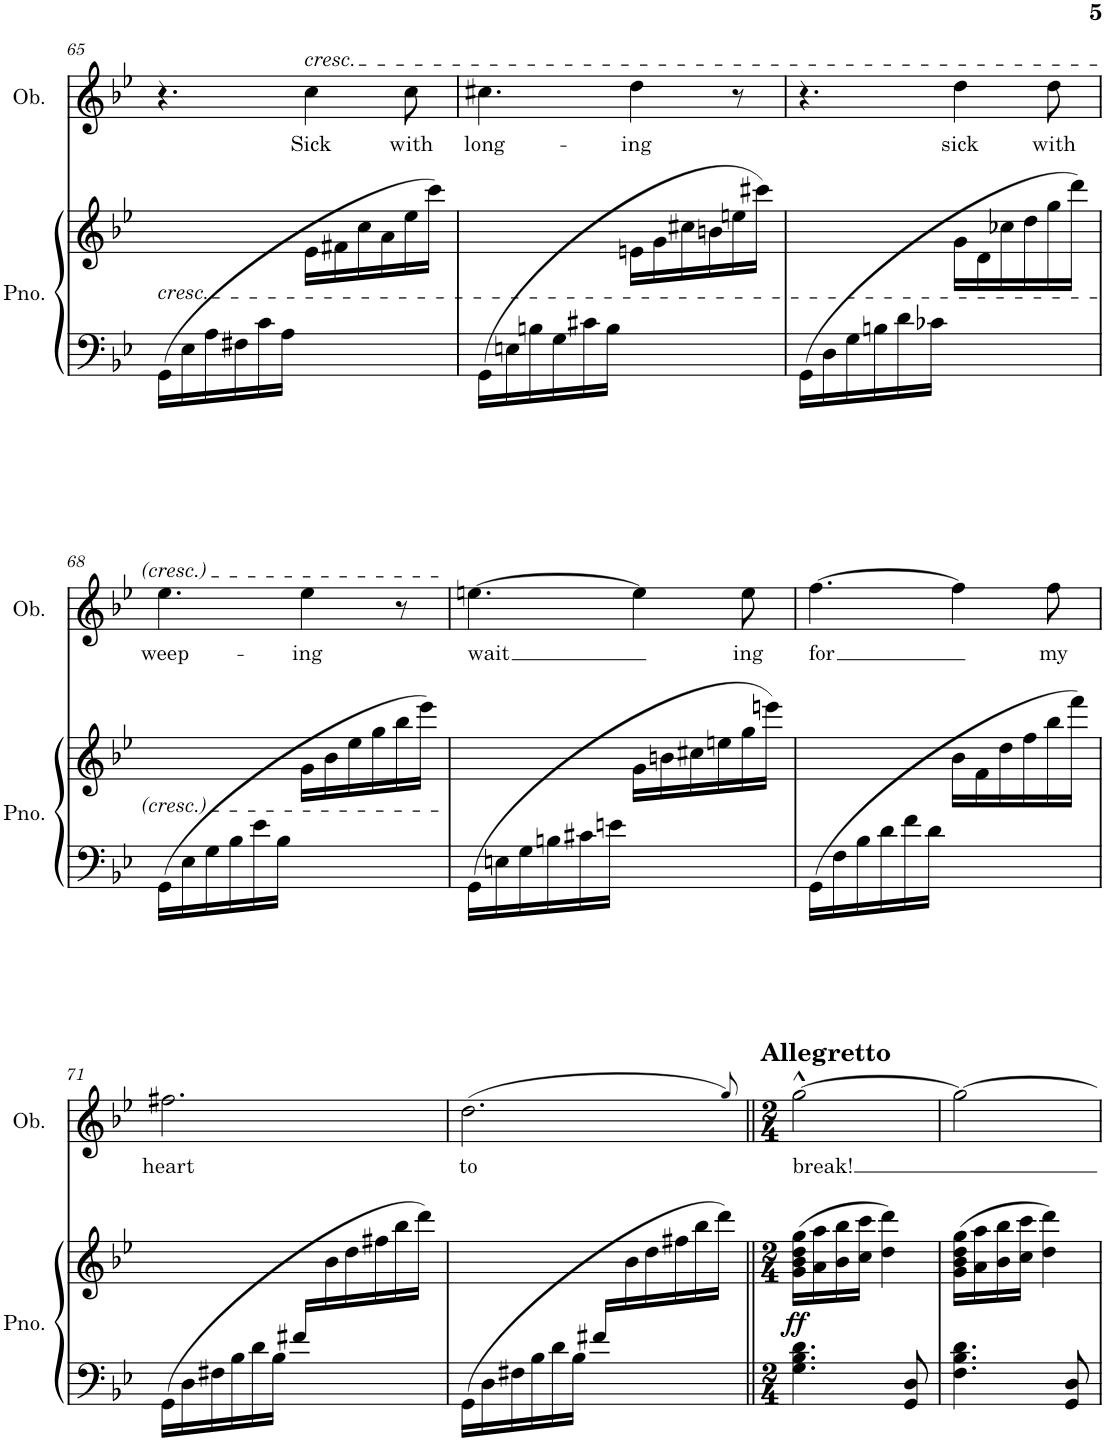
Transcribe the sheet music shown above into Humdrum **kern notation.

**kern	**kern	**dynam	**kern	**text
*part2	*part2	*part2	*part1	*part1
*staff3	*staff2	*staff2/3	*staff1	*staff1
*I"Piano	*	*	*I"Oboe	*
*I'Pno.	*	*	*I'Ob.	*
!!LO:PB:g=z
*clefF4	*clefG2	*	*clefG2	*
*k[b-e-]	*k[b-e-]	*	*k[b-e-]	*
*M6/8	*M6/8	*	*M6/8	*
=65	=65	=65	=65	=65
!	!LO:TX:b:i:t=cresc.	!	!	!
(16GG\LL	4.ryy	.	4.r	.
16E-\	.	.	.	.
16A\	.	.	.	.
16F#X\	.	.	.	.
16c\	.	.	.	.
16A\JJ	.	.	.	.
!	!	!	!LO:TX:a:i:t=cresc.	!
!	!	!	!	!LO:LY:b
4ryy	16e-\LL	.	4cc\	Sick
.	16f#X\	.	.	.
.	16cc\	.	.	.
.	16a\	.	.	.
!	!	!	!	!LO:LY:b
8ryy	16ee-\	.	8cc\	with
.	16ccc\JJ	.	.	.
=66	=66	=66	=66	=66
!	!	!	!	!LO:LY:b
(16GG\LL	4.ryy	.	4.cc#X\	long-
16En\	.	.	.	.
16Bn\	.	.	.	.
16G\	.	.	.	.
16c#X\	.	.	.	.
16B\JJ	.	.	.	.
!	!	!	!	!LO:LY:b
4ryy	16en\LL	.	4dd\	-ing
.	16g\	.	.	.
.	16cc#X\	.	.	.
.	16bn\	.	.	.
8ryy	16een\	.	8r	.
.	16ccc#X\JJ)	.	.	.
=67	=67	=67	=67	=67
(16GG\LL	4.ryy	.	4.r	.
16D\	.	.	.	.
16G\	.	.	.	.
16Bn\	.	.	.	.
16d\	.	.	.	.
16c-X\JJ	.	.	.	.
!	!	!	!	!LO:LY:b
4ryy	16g\LL	.	4dd\	sick
.	16d\	.	.	.
.	16cc-X\	.	.	.
.	16dd\	.	.	.
!	!	!	!	!LO:LY:b
8ryy	16gg\	.	8dd\	with
.	16ddd\JJ)	.	.	.
!!LO:LB:g=z
=68	=68	=68	=68	=68
!	!	!	!	!LO:LY:b
(16GG\LL	4.ryy	.	4.ee-\	weep-
16E-\	.	.	.	.
16G\	.	.	.	.
16B-\	.	.	.	.
16e-\	.	.	.	.
16B-\JJ	.	.	.	.
!	!	!	!	!LO:LY:b
4ryy	16g\LL	.	4ee-\	-ing
.	16b-\	.	.	.
.	16ee-\	.	.	.
.	16gg\	.	.	.
8ryy	16bb-\	.	8r	.
.	16eee-\JJ)	.	.	.
=69	=69	=69	=69	=69
!	!	!	!	!LO:LY:b
(16GG\LL	4.ryy	.	[4.een\	wait
16En\	.	.	.	.
16G\	.	.	.	.
16Bn\	.	.	.	.
16c#X\	.	.	.	.
16en\JJ	.	.	.	.
4ryy	16g\LL	.	4ee\]	.
.	16bn\	.	.	.
.	16cc#X\	.	.	.
.	16een\	.	.	.
!	!	!	!	!LO:LY:b
8ryy	16gg\	.	8ee\	ing
.	16eeen\JJ)	.	.	.
=70	=70	=70	=70	=70
!	!	!	!	!LO:LY:b
(16GG\LL	4.ryy	.	[4.ff\	for
16F\	.	.	.	.
16B-\	.	.	.	.
16d\	.	.	.	.
16f\	.	.	.	.
16d\JJ	.	.	.	.
4ryy	16b-\LL	.	4ff\]	.
.	16f\	.	.	.
.	16dd\	.	.	.
.	16ff\	.	.	.
!	!	!	!	!LO:LY:b
8ryy	16bb-\	.	8ff\	my
.	16fff\JJ)	.	.	.
!!LO:LB:g=z
=71	=71	=71	=71	=71
*^	*	*	*	*
!	!	!	!	!	!LO:LY:b
4.ryy	(16GG\LL	4.ryy	.	2.ff#X\	heart
.	16D\	.	.	.	.
.	16F#X\	.	.	.	.
.	16B-\	.	.	.	.
.	16d\	.	.	.	.
.	16B-\JJ	.	.	.	.
16f#X/LL	4ryy	16ryy	.	.	.
4ryy	.	16b-\	.	.	.
.	.	16dd\	.	.	.
.	.	16ff#X\	.	.	.
.	8ryy	16bb-\	.	.	.
16ryy	.	16ddd\JJ)	.	.	.
=72	=72	=72	=72	=72	=72
!	!	!	!	!	!LO:LY:b
4.ryy	(16GG\LL	4.ryy	.	(2.dd\	to
.	16D\	.	.	.	.
.	16F#X\	.	.	.	.
.	16B-\	.	.	.	.
.	16d\	.	.	.	.
.	16B-\JJ	.	.	.	.
16f#X/LL	4ryy	16ryy	.	.	.
4ryy	.	16b-\	.	.	.
.	.	16dd\	.	.	.
.	.	16ff#X\	.	.	.
.	8ryy	16bb-\	.	.	.
16ryy	.	16ddd\JJ)	.	.	.
*v	*v	*	*	*	*
.	.	.	8qgg/)	.
=73||	=73||	=73||	=73||	=73||
*M2/4	*M2/4	*	*M2/4	*
!	!	!	!LO:TX:a:B:t=Allegretto	!
!	!	!LO:DY:b	!	!LO:LY:b
4.G\ 4.B-\ 4.d\	16g\ 16b-\ 16dd\ 16gg\LL	ff	[2gg^^\	break!
.	16a\ 16aa\	.	.	.
.	16b-\ 16bb-\	.	.	.
.	16cc\ 16ccc\JJ	.	.	.
.	4dd\ 4ddd\)	.	.	.
8GG/ 8D/	.	.	.	.
=74	=74	=74	=74	=74
4.F\ 4.B-\ 4.d\	(16g\ 16b-\ 16dd\ 16gg\LL	.	2gg\_	.
.	16a\ 16aa\	.	.	.
.	16b-\ 16bb-\	.	.	.
.	16cc\ 16ccc\JJ	.	.	.
.	4dd\ 4ddd\)	.	.	.
8GG/ 8D/	.	.	.	.
=	=	=	=	=
*-	*-	*-	*-	*-
